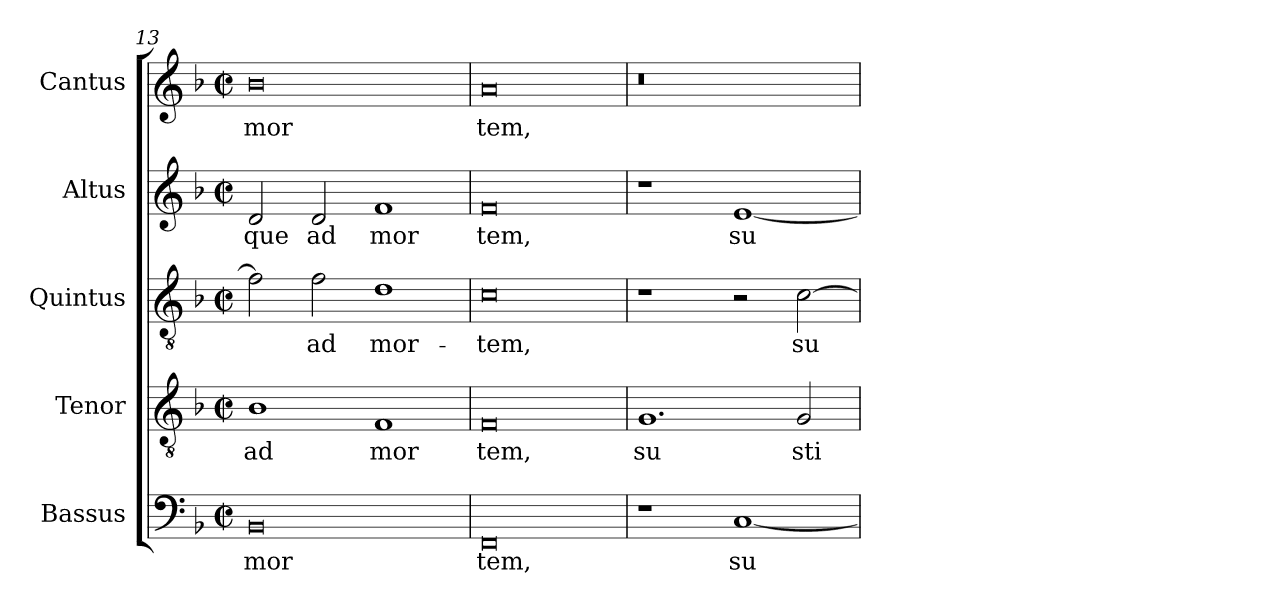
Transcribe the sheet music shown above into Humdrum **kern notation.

**kern	**text	**kern	**text	**kern	**text	**kern	**text	**kern	**text
*part5	*part5	*part4	*part4	*part3	*part3	*part2	*part2	*part1	*part1
*staff5	*staff5	*staff4	*staff4	*staff3	*staff3	*staff2	*staff2	*staff1	*staff1
*I"Bassus	*	*I"Tenor	*	*I"Quintus	*	*I"Altus	*	*I"Cantus	*
*clefF4	*	*clefGv2	*	*clefGv2	*	*clefG2	*	*clefG2	*
*k[b-]	*	*k[b-]	*	*k[b-]	*	*k[b-]	*	*k[b-]	*
*F:	*	*F:	*	*F:	*	*F:	*	*F:	*
*M2/2	*	*M2/2	*	*M2/2	*	*M2/2	*	*M2/2	*
*met(c|)	*	*met(c|)	*	*met(c|)	*	*met(c|)	*	*met(c|)	*
=13	=13	=13	=13	=13	=13	=13	=13	=13	=13
!	!LO:LY:b:cj	!	!LO:LY:b:cj	!	!	!	!LO:LY:b:cj	!	!LO:LY:b:cj
0BB-	mor	1B-	ad	2f\]	.	2d/	que	0b-	mor
!	!	!	!	!	!LO:LY:b:cj	!	!LO:LY:b:cj	!	!
.	.	.	.	2f\	ad	2d/	ad	.	.
!	!	!	!LO:LY:b:cj	!	!LO:LY:b:cj	!	!LO:LY:b:cj	!	!
.	.	1F	mor	1d	mor-	1f	mor	.	.
=14	=14	=14	=14	=14	=14	=14	=14	=14	=14
!	!LO:LY:b:cj	!	!LO:LY:b:cj	!	!LO:LY:b:cj	!	!LO:LY:b:cj	!	!LO:LY:b:cj
0FF	tem,	0F	tem,	0c	-tem,	0f	tem,	0a	tem,
=15	=15	=15	=15	=15	=15	=15	=15	=15	=15
!	!	!	!LO:LY:b:cj	!	!	!	!	!	!
1r	.	1.G	su	1r	.	1r	.	0r	.
!	!LO:LY:b:cj	!	!	!	!	!	!LO:LY:b:cj	!	!
[>1C	su	.	.	2r	.	[>1e	su	.	.
!	!	!	!LO:LY:b:cj	!	!LO:LY:b:cj	!	!	!	!
.	.	2G/	sti	[<2c\	su-	.	.	.	.
=	=	=	=	=	=	=	=	=	=
*-	*-	*-	*-	*-	*-	*-	*-	*-	*-
